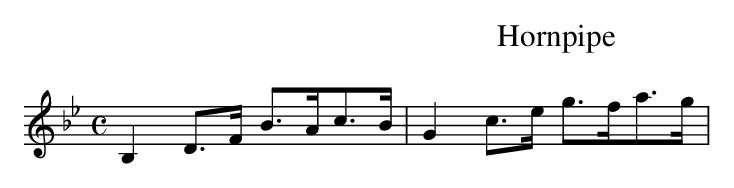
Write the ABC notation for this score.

X:1
T:Hornpipe
M:C
L:1/8
K:Bb
B,2 D>F B>Ac>B|G2 c>e g>fa>g|...
